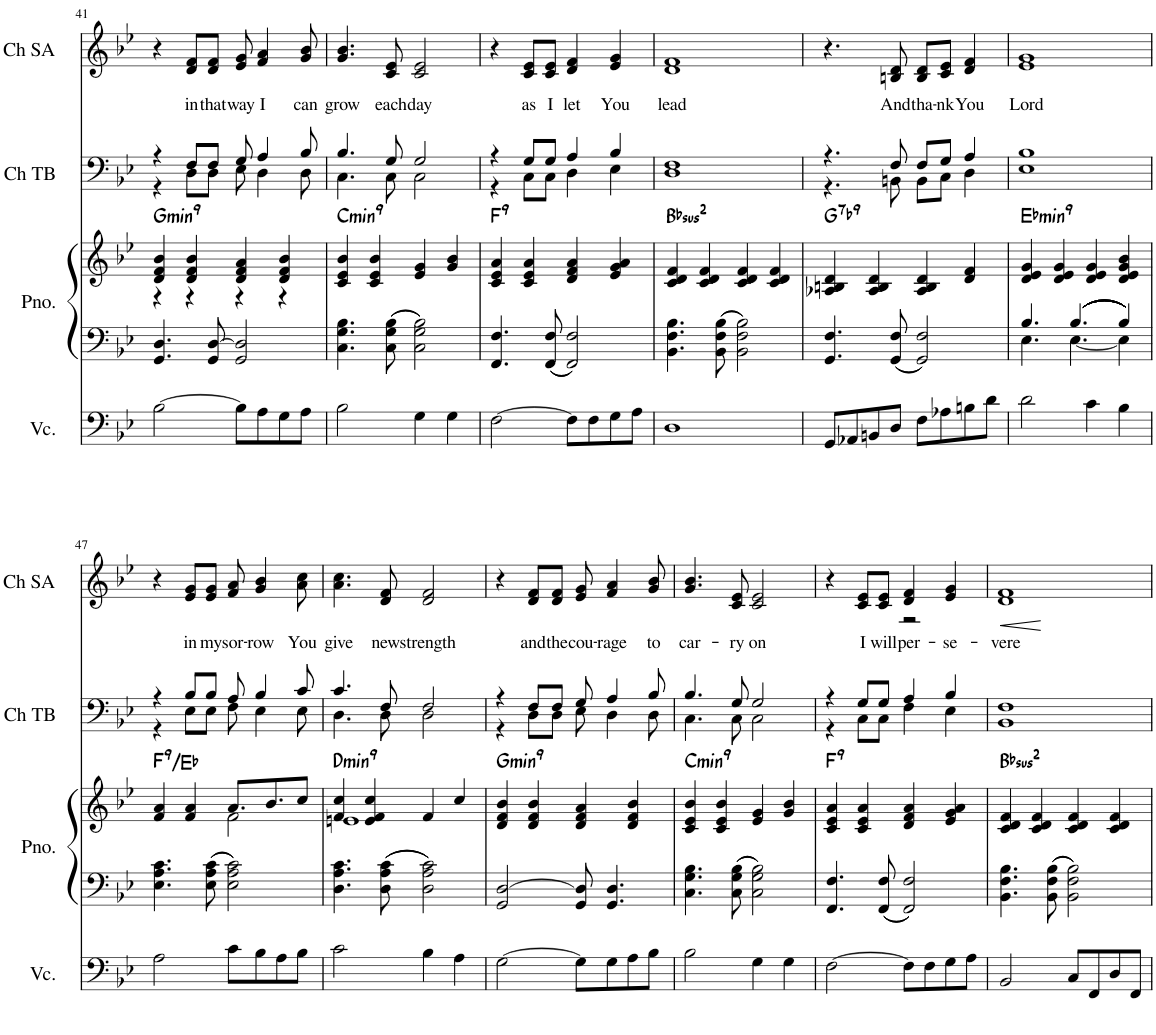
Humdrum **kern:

**kern	**kern	**kern	**harte	**kern	**kern	**text	**dynam
*part4	*part3	*part3	*part3	*part2	*part1	*part1	*part1
*staff5	*staff4	*staff3	*	*staff2	*staff1	*staff1	*staff1
*I"Violoncello	*I"Piano	*	*	*I"Choir TB	*I"Choir SA	*	*
*I'Vc.	*I'Pno.	*	*	*I'Ch TB	*I'Ch SA	*	*
!!LO:PB:g=z
*clefF4	*clefF4	*clefG2	*	*clefF4	*clefG2	*	*
*k[b-e-]	*k[b-e-]	*k[b-e-]	*	*k[b-e-]	*k[b-e-]	*	*
*M4/4	*M4/4	*M4/4	*	*M4/4	*M4/4	*	*
=41	=41	=41	=41	=41	=41	=41	=41
*	*	*^	*	*^	*	*	*
!	!	!	!	!LO:H:kt=min9	!	!	!	!	!
[2B-\	4.GG/ 4.D/	4d/ 4f/ 4b-/	4r	G:min9	4r	4r	4r	.	.
!	!	!	!	!	!	!	!	!LO:LY:b	!
.	.	4d/ 4f/ 4b-/	4r	.	8F/L	8D\L	8d/ 8f/L	in	.
!	!	!	!	!	!	!	!	!LO:LY:b	!
.	8GG/ [8D/	.	.	.	8F/J	8D\J	8d/ 8f/J	that	.
!	!	!	!	!	!	!	!	!LO:LY:b	!
8B-\L]	2GG/ 2D/]	4d/ 4f/ 4a/	4r	.	8G/	8E-\	8e-/ 8g/	way	.
!	!	!	!	!	!	!	!	!LO:LY:b	!
8A\	.	.	.	.	4A/	4D\	4f/ 4a/	I	.
8G\	.	4d/ 4f/ 4b-/	4r	.	.	.	.	.	.
!	!	!	!	!	!	!	!	!LO:LY:b	!
8A\J	.	.	.	.	8B-/	8D\	8g/ 8b-/	can	.
*	*	*v	*v	*	*	*	*	*	*
=42	=42	=42	=42	=42	=42	=42	=42	=42
!	!	!	!LO:H:kt=min9	!	!	!	!LO:LY:b	!
2B-\	4.C\ 4.G\ 4.B-\	4c/ 4e-/ 4b-/	C:min9	4.B-/	4.C\	4.g/ 4.b-/	grow	.
.	.	4c/ 4e-/ 4b-/	.	.	.	.	.	.
!	!	!	!	!	!	!	!LO:LY:b	!
.	8C\ 8G\ 8B-\	.	.	8G/	8C\	8c/ 8e-/	each	.
!	!	!	!	!	!	!	!LO:LY:b	!
4G\	2C\ 2G\ 2B-\	4e-/ 4g/	.	2G/	2C\	2c/ 2e-/	day	.
4G\	.	4g/ 4b-/	.	.	.	.	.	.
=43	=43	=43	=43	=43	=43	=43	=43	=43
!	!	!	!LO:H:kt=9	!	!	!	!	!
[2F\	4.FF/ 4.F/	4c/ 4e-/ 4a/	F:9	4r	4r	4r	.	.
!	!	!	!	!	!	!	!LO:LY:b	!
.	.	4c/ 4e-/ 4a/	.	8G/L	8C\L	8c/ 8e-/L	as	.
!	!	!	!	!	!	!	!LO:LY:b	!
.	8FF/ 8F/	.	.	8G/J	8C\J	8c/ 8e-/J	I	.
!	!	!	!	!	!	!	!LO:LY:b	!
8F\L]	2FF/ 2F/	4d/ 4f/ 4a/	.	4A/	4D\	4d/ 4f/	let	.
8F\	.	.	.	.	.	.	.	.
!	!	!	!	!	!	!	!LO:LY:b	!
8G\	.	4e-/ 4g/ 4a/	.	4B-/	4E-\	4e-/ 4g/	You	.
8A\J	.	.	.	.	.	.	.	.
=44	=44	=44	=44	=44	=44	=44	=44	=44
!	!	!	!LO:H:kt=2	!	!	!	!LO:LY:b	!
1D	4.BB-\ 4.F\ 4.B-\	4c/ 4d/ 4f/	Bb:(1,2,5)	1F	1D	1d 1f	lead	.
.	.	4c/ 4d/ 4f/	.	.	.	.	.	.
.	8BB-\ 8F\ 8B-\	.	.	.	.	.	.	.
.	2BB-\ 2F\ 2B-\	4c/ 4d/ 4f/	.	.	.	.	.	.
.	.	4c/ 4d/ 4f/	.	.	.	.	.	.
=45	=45	=45	=45	=45	=45	=45	=45	=45
!	!	!	!LO:H:kt=7	!	!	!	!	!
8GG/L	4.GG/ 4.F/	4A-X/ 4Bn/ 4d/	G:7(b9)	4.r	4.r	4.r	.	.
8AA-X/	.	.	.	.	.	.	.	.
8BBn/	.	4A-/ 4B/ 4d/	.	.	.	.	.	.
!	!	!	!	!	!	!	!LO:LY:b	!
8D/J	8GG/ 8F/	.	.	8F/	8BBn\	8Bn/ 8d/	And	.
!	!	!	!	!	!	!	!LO:LY:b	!
8F\L	2GG/ 2F/	4A-/ 4B/ 4d/	.	8F/L	8BB\L	8B/ 8d/L	tha-	.
!	!	!	!	!	!	!	!LO:LY:b	!
8A-X\	.	.	.	8G/J	8C\J	8c/ 8e-/J	-nk	.
!	!	!	!	!	!	!	!LO:LY:b	!
8Bn\	.	4d/ 4f/	.	4A/	4D\	4d/ 4f/	You	.
8d\J	.	.	.	.	.	.	.	.
=46	=46	=46	=46	=46	=46	=46	=46	=46
*	*^	*	*	*	*	*	*	*
!	!	!	!	!LO:H:kt=min9	!	!	!	!LO:LY:b	!
2d\	4.B-/	4.E-\	4d/ 4e-/ 4g/	Eb:min9	1B-	1E-	1e- 1g	Lord	.
.	.	.	4d/ 4e-/ 4g/	.	.	.	.	.	.
.	4.B-/	[4.E-\	.	.	.	.	.	.	.
4c\	.	.	4d/ 4e-/ 4g/	.	.	.	.	.	.
4B-\	4B-/	4E-\]	4d/ 4e-/ 4g/ 4b-/	.	.	.	.	.	.
!!LO:LB:g=z
=47	=47	=47	=47	=47	=47	=47	=47	=47	=47
*	*	*	*^	*	*	*	*	*	*
!	!	!	!	!	!LO:H:kt=9	!	!	!	!	!
*	*v	*v	*	*	*	*	*	*	*	*
2A\	4.E-\ 4.A\ 4.c\	4f/ 4a/	2ryy	F:9/b7	4r	4r	4r	.	.
!	!	!	!	!	!	!	!	!LO:LY:b	!
.	.	4f/ 4a/	.	.	8B-/L	8E-\L	8e-/ 8g/L	in	.
!	!	!	!	!	!	!	!	!LO:LY:b	!
.	8E-\ 8A\ 8c\	.	.	.	8B-/J	8E-\J	8e-/ 8g/J	my	.
!	!	!	!	!	!	!	!	!LO:LY:b	!
8c\L	2E-\ 2A\ 2c\	8.a/L	2f\	.	8A/	8F\	8f/ 8a/	sor-	.
!	!	!	!	!	!	!	!	!LO:LY:b	!
8B-\	.	.	.	.	4B-/	4E-\	4g/ 4b-/	-row	.
.	.	8.b-/	.	.	.	.	.	.	.
8A\	.	.	.	.	.	.	.	.	.
!	!	!	!	!	!	!	!	!LO:LY:b	!
8B-\J	.	8cc/J	.	.	8c/	8E-\	8a\ 8cc\	You	.
=48	=48	=48	=48	=48	=48	=48	=48	=48	=48
!	!	!	!	!LO:H:kt=min9	!	!	!	!LO:LY:b	!
2c\	4.D\ 4.A\ 4.c\	4f/ 4cc/	1en	D:min9	4.c/	4.D\	4.a\ 4.cc\	give	.
.	.	4e/ 4f/ 4cc/	.	.	.	.	.	.	.
!	!	!	!	!	!	!	!	!LO:LY:b	!
.	8D\ 8A\ 8c\	.	.	.	8F/	8D\	8d/ 8f/	new	.
!	!	!	!	!	!	!	!	!LO:LY:b	!
4B-\	2D\ 2A\ 2c\	4f/	.	.	2F/	2D\	2d/ 2f/	strength	.
4A\	.	4cc/	.	.	.	.	.	.	.
*	*	*v	*v	*	*	*	*	*	*
=49	=49	=49	=49	=49	=49	=49	=49	=49
!	!	!	!LO:H:kt=min9	!	!	!	!	!
[2G\	2GG/ [2D/	4d/ 4f/ 4b-/	G:min9	4r	4r	4r	.	.
!	!	!	!	!	!	!	!LO:LY:b	!
.	.	4d/ 4f/ 4b-/	.	8F/L	8D\L	8d/ 8f/L	and	.
!	!	!	!	!	!	!	!LO:LY:b	!
.	.	.	.	8F/J	8D\J	8d/ 8f/J	the	.
!	!	!	!	!	!	!	!LO:LY:b	!
8G\L]	8GG/ 8D/]	4d/ 4f/ 4a/	.	8G/	8E-\	8e-/ 8g/	cou-	.
!	!	!	!	!	!	!	!LO:LY:b	!
8G\	4.GG/ 4.D/	.	.	4A/	4D\	4f/ 4a/	-rage	.
8A\	.	4d/ 4f/ 4b-/	.	.	.	.	.	.
!	!	!	!	!	!	!	!LO:LY:b	!
8B-\J	.	.	.	8B-/	8D\	8g/ 8b-/	to	.
=50	=50	=50	=50	=50	=50	=50	=50	=50
!	!	!	!LO:H:kt=min9	!	!	!	!LO:LY:b	!
2B-\	4.C\ 4.G\ 4.B-\	4c/ 4e-/ 4b-/	C:min9	4.B-/	4.C\	4.g/ 4.b-/	car-	.
.	.	4c/ 4e-/ 4b-/	.	.	.	.	.	.
!	!	!	!	!	!	!	!LO:LY:b	!
.	8C\ 8G\ 8B-\	.	.	8G/	8C\	8c/ 8e-/	-ry	.
!	!	!	!	!	!	!	!LO:LY:b	!
4G\	2C\ 2G\ 2B-\	4e-/ 4g/	.	2G/	2C\	2c/ 2e-/	on	.
4G\	.	4g/ 4b-/	.	.	.	.	.	.
=51	=51	=51	=51	=51	=51	=51	=51	=51
*	*	*	*	*	*	*^	*	*
!	!	!	!LO:H:kt=9	!	!	!	!	!	!
[2F\	4.FF/ 4.F/	4c/ 4e-/ 4a/	F:9	4r	4r	4r	2ryy	.	.
!	!	!	!	!	!	!	!	!LO:LY:b	!
.	.	4c/ 4e-/ 4a/	.	8G/L	8C\L	8c/ 8e-/L	.	I	.
!	!	!	!	!	!	!	!	!LO:LY:b	!
.	8FF/ 8F/	.	.	8G/J	8C\J	8c/ 8e-/J	.	will	.
!	!	!	!	!	!	!	!	!LO:LY:b	!
8F\L]	2FF/ 2F/	4d/ 4f/ 4a/	.	4A/	4F\	4d/ 4f/	2r	per-	.
8F\	.	.	.	.	.	.	.	.	.
!	!	!	!	!	!	!	!	!LO:LY:b	!
8G\	.	4e-/ 4g/ 4a/	.	4B-/	4E-\	4e-/ 4g/	.	-se-	.
8A\J	.	.	.	.	.	.	.	.	.
*	*	*	*	*	*	*v	*v	*	*
=52	=52	=52	=52	=52	=52	=52	=52	=52
!	!	!	!LO:H:kt=2	!	!	!	!LO:LY:b	!LO:HP:b
2BB-/	4.BB-\ 4.F\ 4.B-\	4c/ 4d/ 4f/	Bb:(1,2,5)	1F	1BB-	1d 1f	-vere	<
.	.	4c/ 4d/ 4f/	.	.	.	.	.	.
.	8BB-\ 8F\ 8B-\	.	.	.	.	.	.	.
8C/L	2BB-\ 2F\ 2B-\	4c/ 4d/ 4f/	.	.	.	.	.	.
8FF/	.	.	.	.	.	.	.	.
8D/	.	4c/ 4d/ 4f/	.	.	.	.	.	.
8FF/J	.	.	.	.	.	.	.	.
*	*	*	*	*v	*v	*	*	*
.	.	.	.	.	.	.	[
=	=	=	=	=	=	=	=
*-	*-	*-	*-	*-	*-	*-	*-
